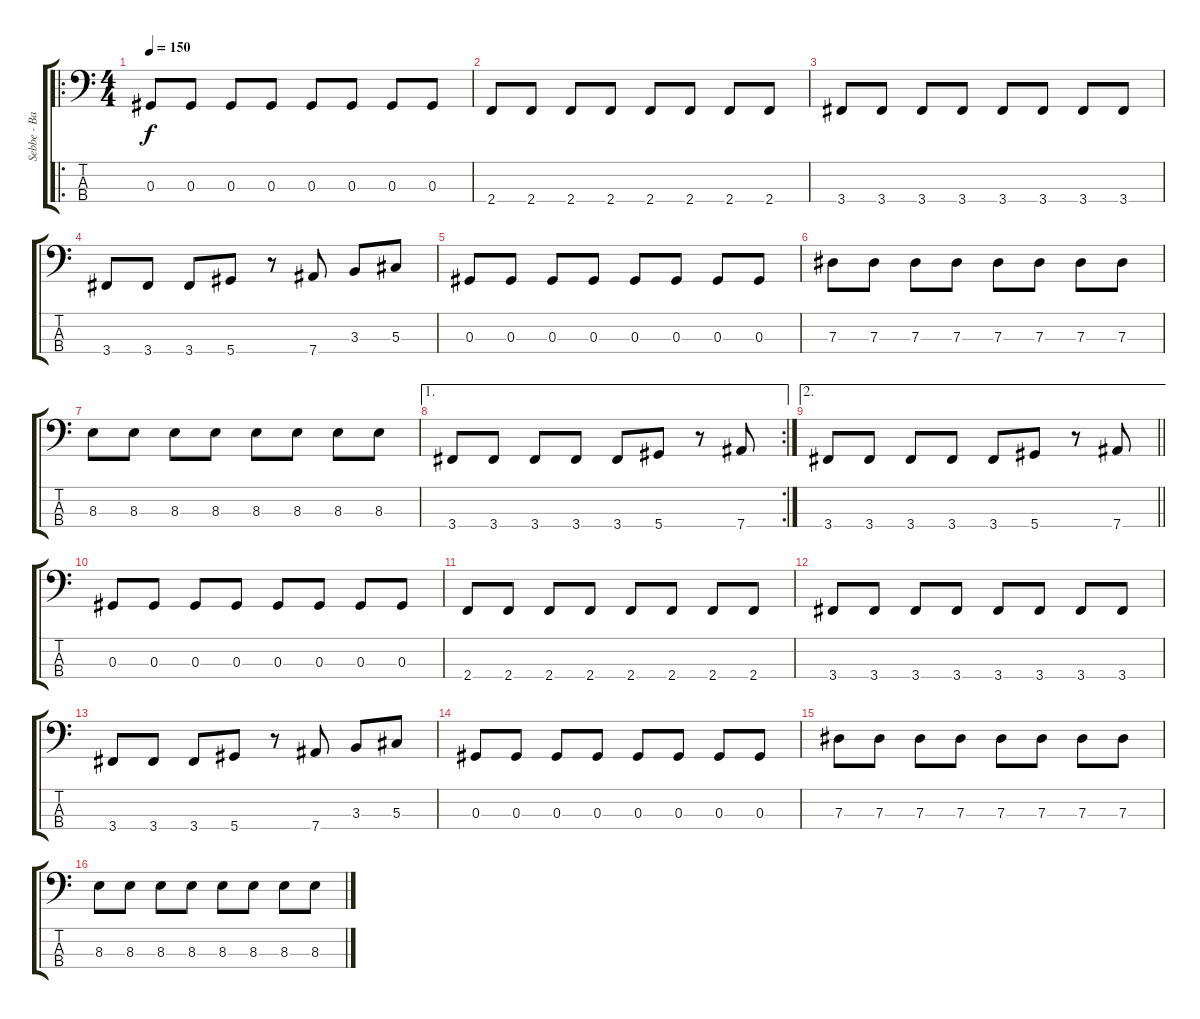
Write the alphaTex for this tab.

\track ("Sebbe - Bass/Lead" "Sebbe - Ba") {instrument electricbasspick}
\staff {score tabs}
\tuning (Gb2 Db2 Ab1 Eb1) {hide}
\ro
\ts (4 4)
\tempo 150
\clef f4
\ks c
0.3.8{dy f} 0.3.8 0.3.8 0.3.8 0.3.8 0.3.8 0.3.8 0.3.8 |
2.4.8 2.4.8 2.4.8 2.4.8 2.4.8 2.4.8 2.4.8 2.4.8 |
3.4.8 3.4.8 3.4.8 3.4.8 3.4.8 3.4.8 3.4.8 3.4.8 |
3.4.8 3.4.8 3.4.8 5.4.8 r.8 7.4.8 3.3.8 5.3.8 |
0.3.8 0.3.8 0.3.8 0.3.8 0.3.8 0.3.8 0.3.8 0.3.8 |
7.3.8 7.3.8 7.3.8 7.3.8 7.3.8 7.3.8 7.3.8 7.3.8 |
8.3.8 8.3.8 8.3.8 8.3.8 8.3.8 8.3.8 8.3.8 8.3.8 |
\ae 1
\rc 2
3.4.8 3.4.8 3.4.8 3.4.8 3.4.8 5.4.8 r.8 7.4.8 |
\ae 2
\barLineRight lightlight
3.4.8 3.4.8 3.4.8 3.4.8 3.4.8 5.4.8 r.8 7.4.8 |
0.3.8 0.3.8 0.3.8 0.3.8 0.3.8 0.3.8 0.3.8 0.3.8 |
2.4.8 2.4.8 2.4.8 2.4.8 2.4.8 2.4.8 2.4.8 2.4.8 |
3.4.8 3.4.8 3.4.8 3.4.8 3.4.8 3.4.8 3.4.8 3.4.8 |
3.4.8 3.4.8 3.4.8 5.4.8 r.8 7.4.8 3.3.8 5.3.8 |
0.3.8 0.3.8 0.3.8 0.3.8 0.3.8 0.3.8 0.3.8 0.3.8 |
7.3.8 7.3.8 7.3.8 7.3.8 7.3.8 7.3.8 7.3.8 7.3.8 |
8.3.8 8.3.8 8.3.8 8.3.8 8.3.8 8.3.8 8.3.8 8.3.8
